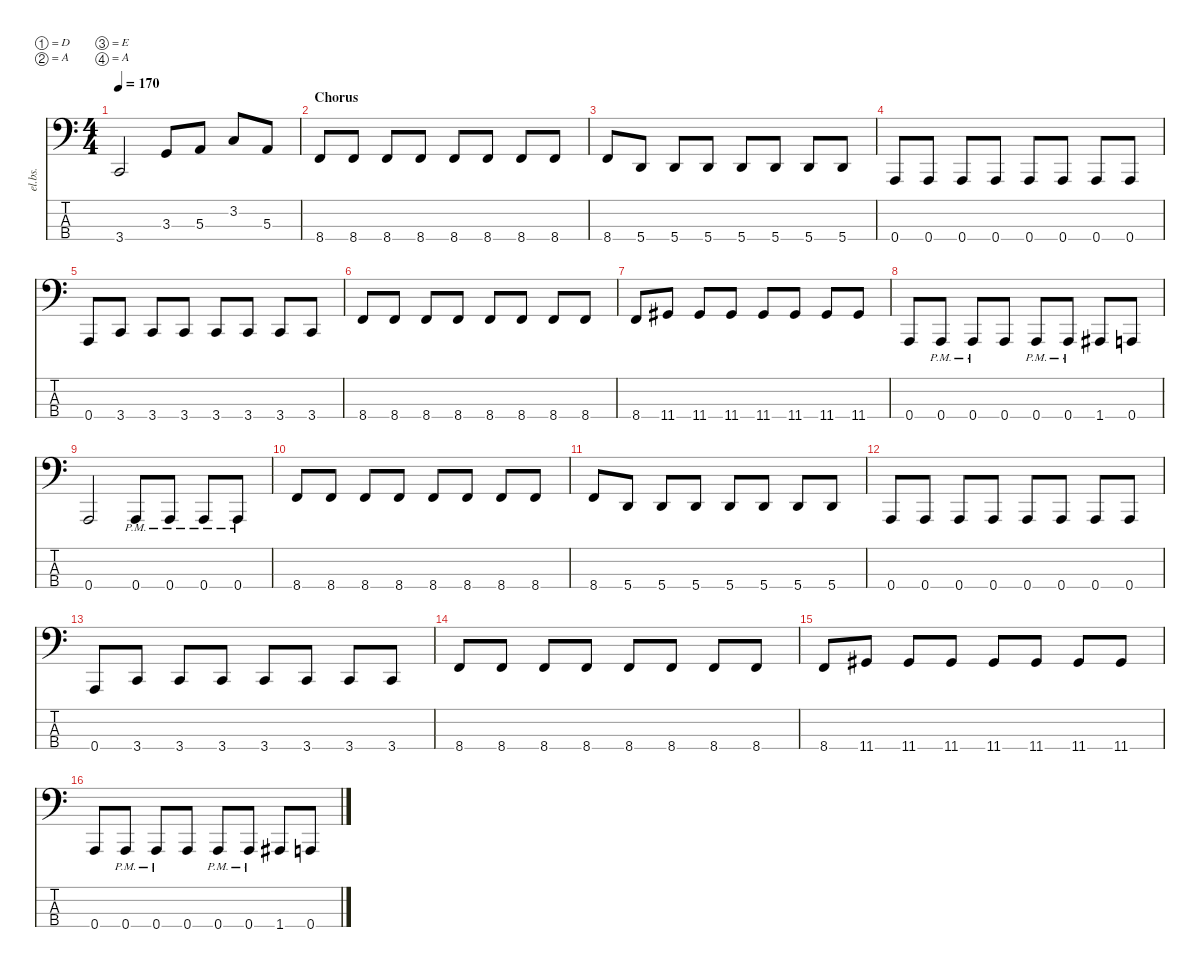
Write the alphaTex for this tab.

\defaultSystemsLayout 4
\hideDynamics
\bracketExtendMode nobrackets
\track ("Electric Bass - Michal" "el.bs.") {instrument electricbassfinger}
\staff {score tabs}
\tuning (D2 A1 E1 A0)
\ts (4 4)
\tempo 170
\clef f4
\ks c
3.4{t}.2{dy mf beam Up} 3.3.8{beam Up} 5.3.8{beam Up} 3.2.8{beam Up} 5.3.8{beam Up} |
\section ("" "Chorus")
8.4.8{beam Up} 8.4.8{beam Up} 8.4.8{beam Up} 8.4.8{beam Up} 8.4.8{beam Up} 8.4.8{beam Up} 8.4.8{beam Up} 8.4.8{beam Up} |
8.4.8{beam Up} 5.4.8{beam Up} 5.4.8{beam Up} 5.4.8{beam Up} 5.4.8{beam Up} 5.4.8{beam Up} 5.4.8{beam Up} 5.4.8{beam Up} |
0.4.8{beam Up} 0.4.8{beam Up} 0.4.8{beam Up} 0.4.8{beam Up} 0.4.8{beam Up} 0.4.8{beam Up} 0.4.8{beam Up} 0.4.8{beam Up} |
0.4.8{beam Up} 3.4.8{beam Up} 3.4.8{beam Up} 3.4.8{beam Up} 3.4.8{beam Up} 3.4.8{beam Up} 3.4.8{beam Up} 3.4.8{beam Up} |
8.4.8{beam Up} 8.4.8{beam Up} 8.4.8{beam Up} 8.4.8{beam Up} 8.4.8{beam Up} 8.4.8{beam Up} 8.4.8{beam Up} 8.4.8{beam Up} |
8.4.8{beam Up} 11.4{acc #}.8{beam Up} 11.4{acc #}.8{beam Up} 11.4{acc #}.8{beam Up} 11.4{acc #}.8{beam Up} 11.4{acc #}.8{beam Up} 11.4{acc #}.8{beam Up} 11.4{acc #}.8{beam Up} |
0.4.8{beam Up} 0.4{pm}.8{beam Up} 0.4{pm}.8{beam Up} 0.4.8{beam Up} 0.4{pm}.8{beam Up} 0.4{pm}.8{beam Up} 1.4{acc #}.8{beam Up} 0.4.8{beam Up} |
0.4.2{beam Up} 0.4{pm}.8{beam Up} 0.4{pm}.8{beam Up} 0.4{pm}.8{beam Up} 0.4{pm}.8{beam Up} |
8.4.8{beam Up} 8.4.8{beam Up} 8.4.8{beam Up} 8.4.8{beam Up} 8.4.8{beam Up} 8.4.8{beam Up} 8.4.8{beam Up} 8.4.8{beam Up} |
8.4.8{beam Up} 5.4.8{beam Up} 5.4.8{beam Up} 5.4.8{beam Up} 5.4.8{beam Up} 5.4.8{beam Up} 5.4.8{beam Up} 5.4.8{beam Up} |
0.4.8{beam Up} 0.4.8{beam Up} 0.4.8{beam Up} 0.4.8{beam Up} 0.4.8{beam Up} 0.4.8{beam Up} 0.4.8{beam Up} 0.4.8{beam Up} |
0.4.8{beam Up} 3.4.8{beam Up} 3.4.8{beam Up} 3.4.8{beam Up} 3.4.8{beam Up} 3.4.8{beam Up} 3.4.8{beam Up} 3.4.8{beam Up} |
8.4.8{beam Up} 8.4.8{beam Up} 8.4.8{beam Up} 8.4.8{beam Up} 8.4.8{beam Up} 8.4.8{beam Up} 8.4.8{beam Up} 8.4.8{beam Up} |
8.4.8{beam Up} 11.4{acc #}.8{beam Up} 11.4{acc #}.8{beam Up} 11.4{acc #}.8{beam Up} 11.4{acc #}.8{beam Up} 11.4{acc #}.8{beam Up} 11.4{acc #}.8{beam Up} 11.4{acc #}.8{beam Up} |
0.4.8{beam Up} 0.4{pm}.8{beam Up} 0.4{pm}.8{beam Up} 0.4.8{beam Up} 0.4{pm}.8{beam Up} 0.4{pm}.8{beam Up} 1.4{acc #}.8{beam Up} 0.4.8{beam Up}
